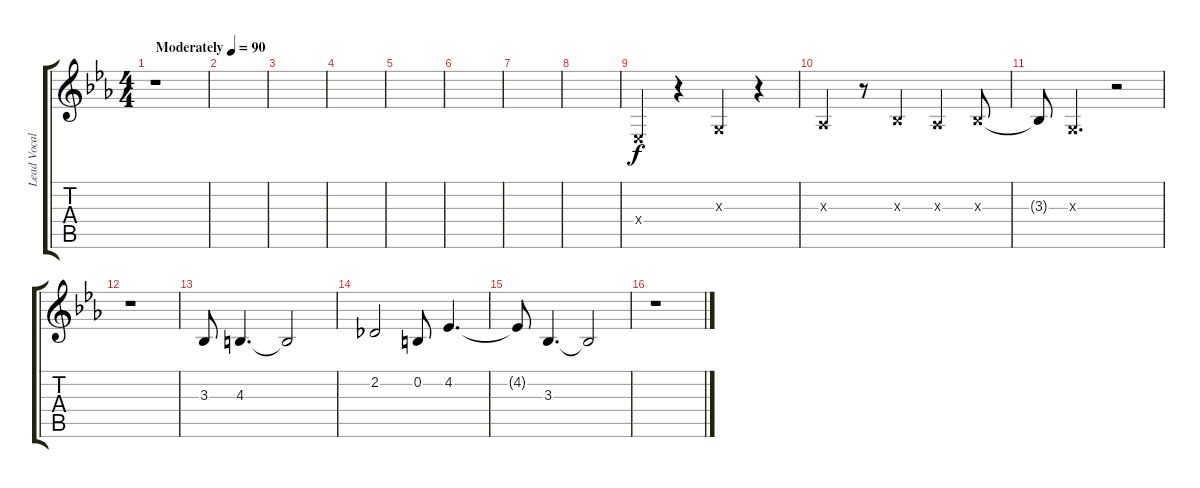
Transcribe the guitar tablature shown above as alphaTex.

\track ("Lead Vocals" "Lead Vocal") {instrument violin}
\staff {score tabs}
\tuning (E4 B3 G3 D3 A2 E2) {hide}
\ts (4 4)
\tempo (90 "Moderately")
\clef g2
\ks cminor
r.1{dy f instrument violin} |
|
|
|
|
|
|
|
1.4{x}.4 r.4 0.3{x}.4 r.4 |
1.3{x}.4 r.8 3.3{x}.4 1.3{x}.4 3.3{x}.8 |
3.3{t}.8 0.3{x}.4{d} r.2 |
r.1 |
3.3.8 4.3.4{d} 4.3{t}.2 |
2.2.2 0.2.8 4.2.4{d} |
4.2{t}.8 3.3.4{d} 3.3{t}.2 |
r.1
